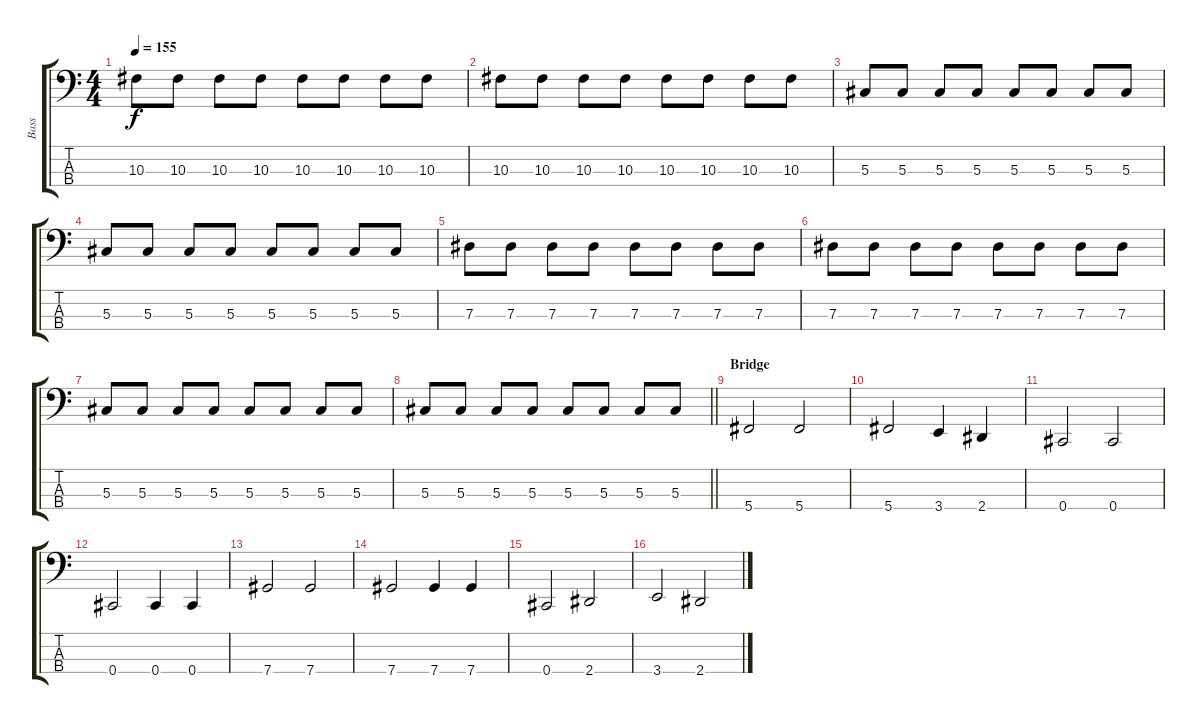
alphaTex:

\track ("Bass" "Bass") {instrument electricbassfinger}
\staff {score tabs}
\tuning (Gb2 Db2 Ab1 Db1) {hide}
\ts (4 4)
\tempo 155
\clef f4
\ks c
10.3.8{dy f} 10.3.8 10.3.8 10.3.8 10.3.8 10.3.8 10.3.8 10.3.8 |
10.3.8 10.3.8 10.3.8 10.3.8 10.3.8 10.3.8 10.3.8 10.3.8 |
5.3.8 5.3.8 5.3.8 5.3.8 5.3.8 5.3.8 5.3.8 5.3.8 |
5.3.8 5.3.8 5.3.8 5.3.8 5.3.8 5.3.8 5.3.8 5.3.8 |
7.3.8 7.3.8 7.3.8 7.3.8 7.3.8 7.3.8 7.3.8 7.3.8 |
7.3.8 7.3.8 7.3.8 7.3.8 7.3.8 7.3.8 7.3.8 7.3.8 |
5.3.8 5.3.8 5.3.8 5.3.8 5.3.8 5.3.8 5.3.8 5.3.8 |
\barLineRight lightlight
5.3.8 5.3.8 5.3.8 5.3.8 5.3.8 5.3.8 5.3.8 5.3.8 |
\section ("" "Bridge")
5.4.2 5.4.2 |
5.4.2 3.4.4 2.4.4 |
0.4.2 0.4.2 |
0.4.2 0.4.4 0.4.4 |
7.4.2 7.4.2 |
7.4.2 7.4.4 7.4.4 |
0.4.2 2.4.2 |
3.4.2 2.4.2
